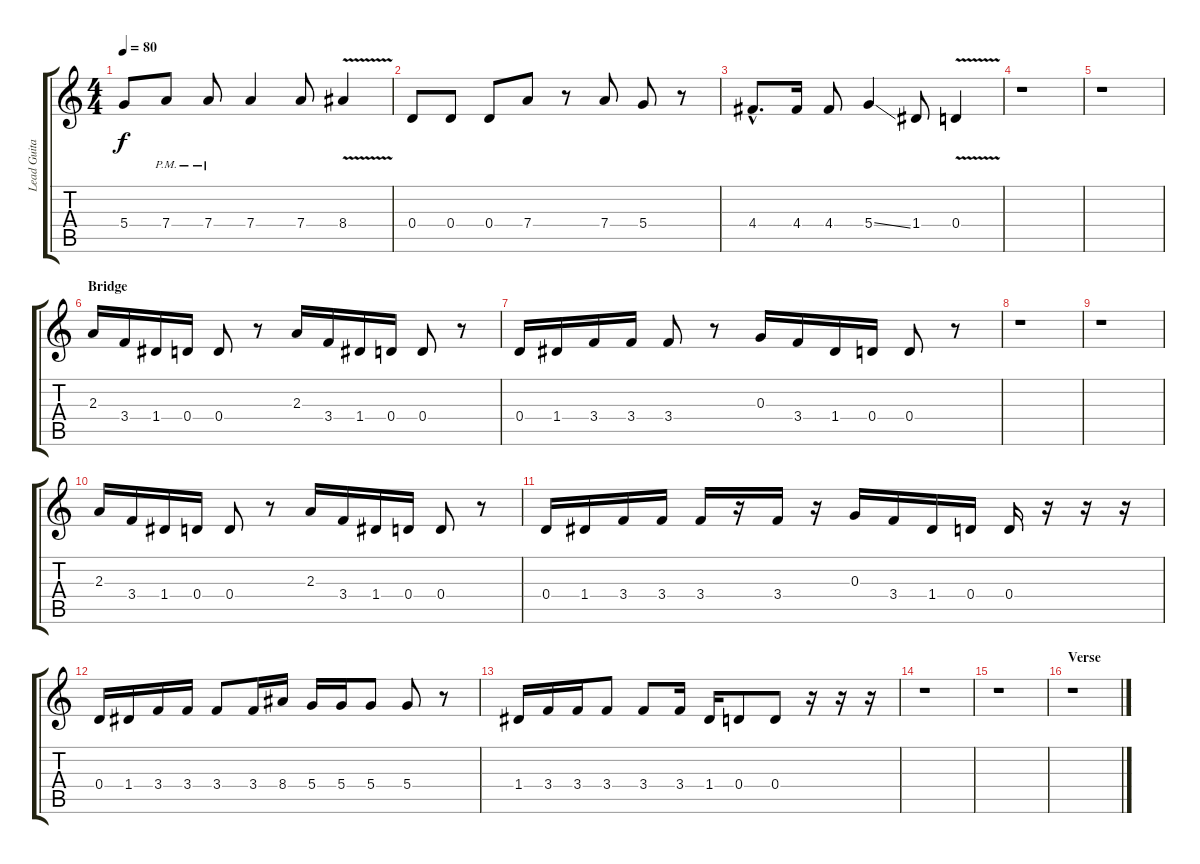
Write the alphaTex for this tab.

\track ("Lead Guitar" "Lead Guita") {instrument overdrivenguitar}
\staff {score tabs}
\tuning (E4 B3 G3 D3 A2 D2) {hide}
\ts (4 4)
\tempo 80
\clef g2
\ks c
5.4.8{dy f} 7.4{pm}.8 7.4{pm}.8 7.4.4 7.4.8 8.4{v}.4 |
0.4.8 0.4.8 0.4.8 7.4.8 r.8 7.4.8 5.4.8 r.8 |
4.4{hac}.8{d} 4.4.16 4.4.8 5.4{ss}.4 1.4.8 0.4{v}.4 |
r.1 |
r.1 |
\section ("" "Bridge")
2.3.16 3.4.16 1.4.16 0.4.16 0.4.8 r.8 2.3.16 3.4.16 1.4.16 0.4.16 0.4.8 r.8 |
0.4.16 1.4.16 3.4.16 3.4.16 3.4.8 r.8 0.3.16 3.4.16 1.4.16 0.4.16 0.4.8 r.8 |
r.1 |
r.1 |
2.3.16 3.4.16 1.4.16 0.4.16 0.4.8 r.8 2.3.16 3.4.16 1.4.16 0.4.16 0.4.8 r.8 |
0.4.16 1.4.16 3.4.16 3.4.16 3.4.16 r.16 3.4.16 r.16 0.3.16 3.4.16 1.4.16 0.4.16 0.4.16 r.16 r.16 r.16 |
0.4.16 1.4.16 3.4.16 3.4.16 3.4.8 3.4.16 8.4.16 5.4.16 5.4.16 5.4.8 5.4.8 r.8 |
1.4.16 3.4.16 3.4.16 3.4.8 3.4.8 3.4.16 1.4.16 0.4.8 0.4.8 r.16 r.16 r.16 |
r.1 |
r.1 |
\section ("" "Verse")
r.1
